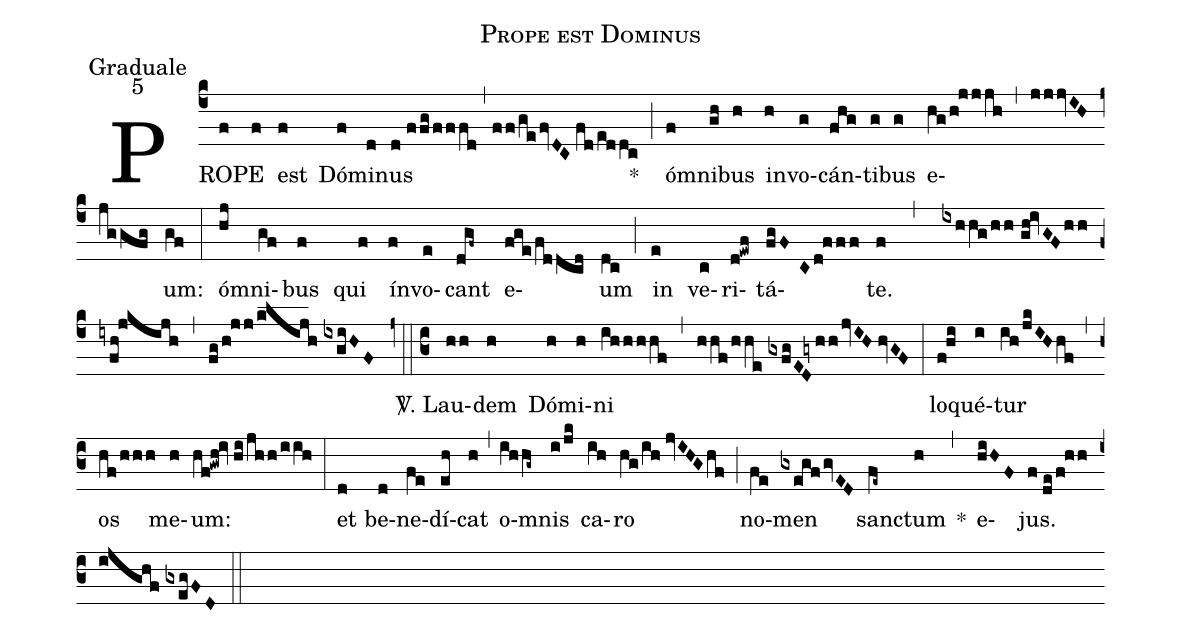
name:Prope est Dominus;
office-part:Graduale;
mode:5;
%%
(c4) PRO(f)PE(f) est(f) Dó(f)mi(d)nus(d//ffg/fffd,ff/gefvDC//fd/eddc) *(;) ó(f)mni(gh)bus(h) in(h)vo(g)cán(fhg)ti(g)bus(g) e(hg/h!jjjh,jjjvIHjg/gfg)um:(gf) (:) ó(hj)mni(gf)bus(f) qui(f) ín(f)vo(e)cant(dgf~) e(fge/fddcd)um(dc) (;) in(e) ve(c)ri(d!ewf)tá(fgFCd!fff)te.(f,ixhhg/hh//gh!ivGFhh//iyfh!jkijh,fg/h!jj/klijh//ixgiHF) (z0::c3)<sp>V/</sp>. Lau(hh)dem(h) Dó(h)mi(h)ni(ihhhhf,hhf/hhe//gxfgED/[-1.94]gy/[0.4]hhjvIH//hvGF) (:) lo(f!hi)qué(i)tur(ih/jkIHhf) (,) os(hf/hhh) me(h)um:(hf!gwh!iv//hi/jhh/iih) (:) et(d) be(d)ne(fe)dí(eh)cat(h) (,) o(ihhg~)mnis(i/jk) ca(ih)ro(hg/ih//jvIHGhf) (;) no(fe)men(gxegfgvED) san(fe~)ctum(h) *(,) e(hiHF)jus.(f//de/f!hh/ijghf//gxegFD) (::)
